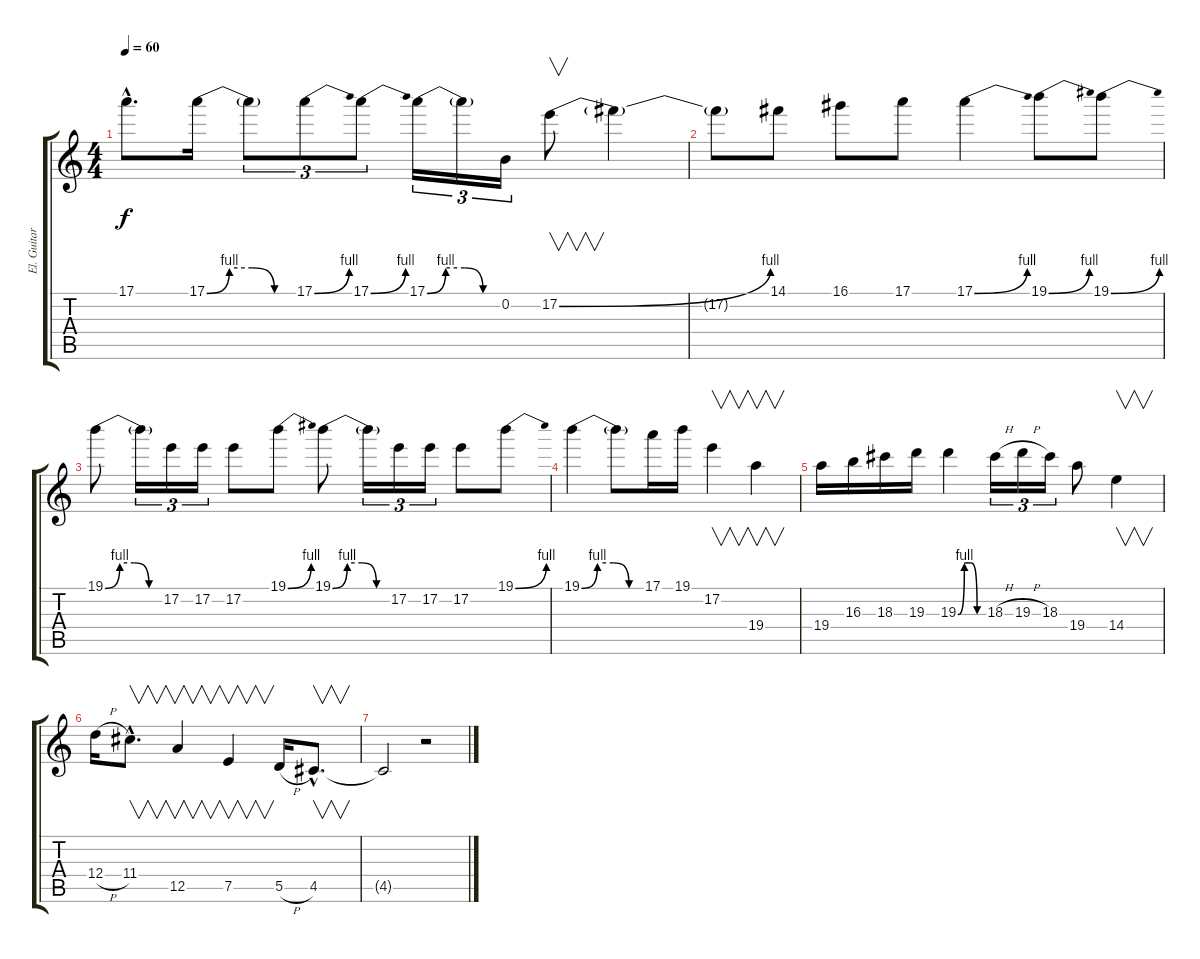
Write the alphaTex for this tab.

\track ("El. Guitar 1 (Lead)" "El. Guitar") {instrument distortionguitar}
\staff {score tabs}
\tuning (E4 B3 G3 D3 A2 E2) {hide}
\ts (4 4)
\tempo 60
\clef g2
\ks c
17.1{hac t}.8{d dy f} 17.1{be (custom 0 0 15 4 30 4 45 0 60 0)}.16 17.1{t}.8{tu (3 2)} 17.1{be (bend 0 0 60 4)}.8{tu (3 2)} 17.1{be (bend 0 0 60 4)}.8{tu (3 2)} 17.1{be (custom 0 0 15 4 30 4 45 0 60 0)}.16{tu (3 2)} 17.1{t}.16{tu (3 2)} 0.2.16{tu (3 2)} 17.2{be (bend 0 0 60 4)}.8{v} 17.2{t}.4 |
17.2{t}.8 14.1.8 16.1.8 17.1.8 17.1{be (bend 0 0 60 4)}.4 19.1{be (bend 0 0 60 4)}.8 19.1{be (bend 0 0 60 4)}.8 |
19.1{be (custom 0 0 15 4 30 4 45 0 60 0)}.8 19.1{t}.16{tu (3 2)} 17.2.16{tu (3 2)} 17.2.16{tu (3 2)} 17.2.8 19.1{be (bend 0 0 60 4)}.8 19.1{be (custom 0 0 15 4 30 4 45 0 60 0)}.8 19.1{t}.16{tu (3 2)} 17.2.16{tu (3 2)} 17.2.16{tu (3 2)} 17.2.8 19.1{be (bend 0 0 60 4)}.8 |
19.1{be (custom 0 0 15 4 30 4 45 0 60 0)}.4 19.1{t}.8 17.1.16 19.1.16 17.2.4{v} 19.4.4{v} |
19.4.16 16.3.16 18.3.16 19.3.16 19.3{be (custom 0 0 15 4 30 4 45 0 60 0)}.4 18.3{h}.16{tu (3 2)} 19.3{h}.16{tu (3 2)} 18.3.16{tu (3 2)} 19.4.8 14.4.4{v} |
12.4{h}.16 11.4{hac}.8{v d} 12.5.4{v} 7.5.4{v} 5.5{h}.16 4.5{hac}.8{v d} |
4.5{t}.2 r.2
